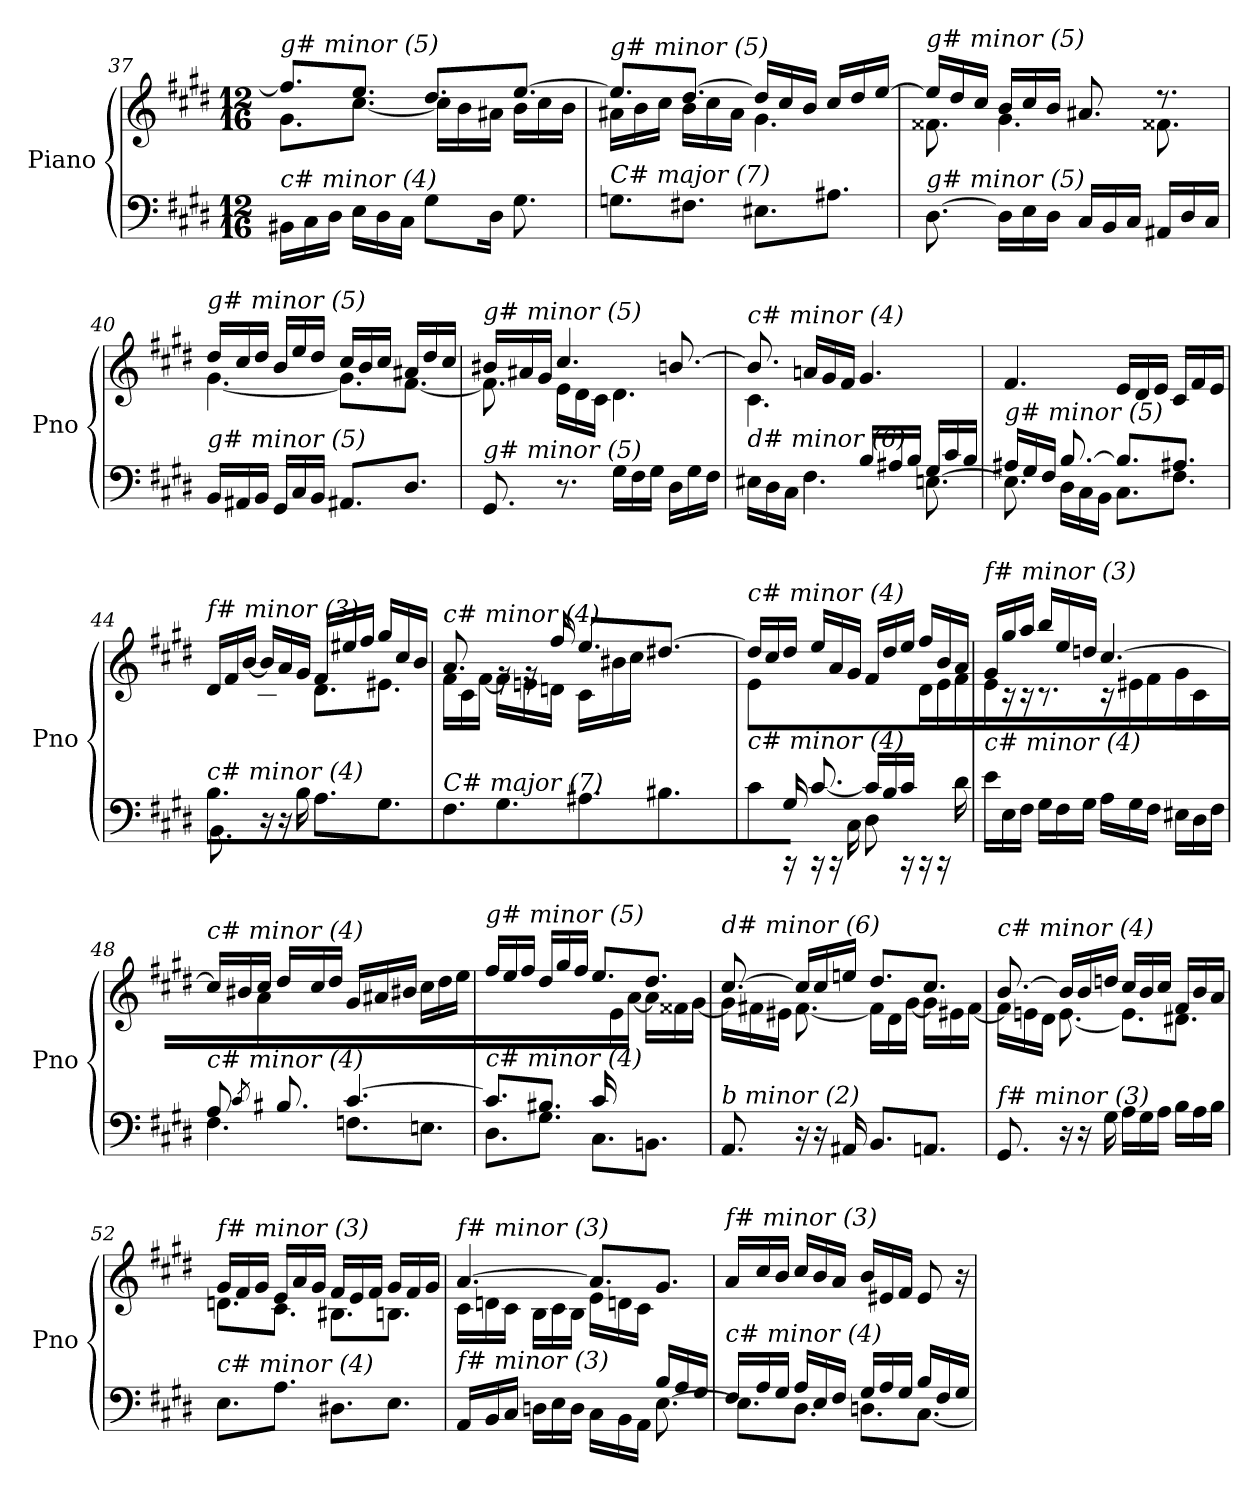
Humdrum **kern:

**kern	**kern
*part1	*part1
*staff2	*staff1
*I"Piano	*
*I'Pno	*
!!LO:LB:g=z
*clefF4	*clefG2
*k[f#c#g#d#]	*k[f#c#g#d#]
*M12/16	*M12/16
=37	=37
*	*^
!	!LO:TX:i:t=g# minor (5)	!
!LO:TX:i:t=c# minor (4)	!	!
16BB#X\LL	8.ff#/L]	8.g#\L
16C#\	.	.
16D#\JJ	.	.
16E\LL	8.ee/J	[8.cc#\J
16D#\	.	.
16C#\JJ	.	.
8G#\L	8.dd#/L	16cc#\LL]
.	.	16b\
16D#\Jk	.	16a#X\JJ
8.G#\	[8.ee/J	16b\LL
.	.	16cc#\
.	.	16b\JJ
=38	=38	=38
!	!LO:TX:i:t=g# minor (5)	!
!LO:TX:i:t=C# major (7)	!	!
8.Gni\L	8.ee/L]	16a#X\LL
.	.	16b\
.	.	16cc#\JJ
8.F#X\J	[8.dd#/J	16b\LL
.	.	16cc#\
.	.	16a#\JJ
8.E#X\L	16dd#/LL]	4.g#\
.	16cc#/	.
.	16b/JJ	.
8.A#X\J	16cc#/LL	.
.	16dd#/	.
.	[16ee/JJ	.
=39	=39	=39
!	!LO:TX:i:t=g# minor (5)	!
!LO:TX:i:t=g# minor (5)	!	!
[8.D#\	16ee/LL]	8.f##X\
.	16dd#/	.
.	16cc#/JJ	.
16D#\LL]	16b/LL	4.g#\
16E\	16cc#/	.
16D#\JJ	16b/JJ	.
16C#/LL	8.a#X/	.
16BB/	.	.
16C#/JJ	.	.
16AA#X/LL	8.r	8.f##X\
16D#/	.	.
16C#/JJ	.	.
!!LO:LB:g=z	!!
=40	=40	=40
!	!LO:TX:i:t=g# minor (5)	!
!LO:TX:i:t=g# minor (5)	!	!
16BB/LL	16dd#/LL	[4.g#\
16AA#X/	16cc#/	.
16BB/JJ	16dd#/JJ	.
16GG#/LL	16b/LL	.
16C#/	16ee/	.
16BB/JJ	16dd#/JJ	.
8.AA#X/L	16cc#/LL	8.g#\L]
.	16b/	.
.	16cc#/JJ	.
8.D#/J	16a#X/LL	[8.f#\J
.	16dd#/	.
.	16cc#/JJ	.
=41	=41	=41
!	!LO:TX:i:t=g# minor (5)	!
!LO:TX:i:t=g# minor (5)	!	!
8.GG#/	16b#X/LL	8.f#\]
.	16a#X/	.
.	16g#/JJ	.
8.r	4.cc#/	16e\LL
.	.	16d#\
.	.	16c#\JJ
16G#\LL	.	4.d#\
16F#\	.	.
16G#\JJ	.	.
16D#\LL	[8.bn/	.
16G#\	.	.
16F#\JJ	.	.
=42	=42	=42
*^	*	*^
*	*^	*	*	*
!	!	!	!LO:TX:i:t=c# minor (4)	!	!
!LO:TX:i:t=d# minor (6)	!	!	!	!	!
4.ryy	16E#X\LL	8.ryy	8.b/]	4.c#\	8.ryy
.	16D#\	.	.	.	.
.	16C#\JJ	.	.	.	.
.	8.ryy	4.F#\	16an/LL	.	2ryy
.	.	.	16g#/	.	.
.	.	.	16f#/JJ	.	.
4.ryy	16B/LL	.	4.g#/	4.ryy	.
.	16A#X/	.	.	.	.
.	16B/JJ	.	.	.	.
.	16G#/LL	[8.En\	.	.	.
.	16c#/	.	.	.	.
.	16B/JJ	.	.	.	16ryy
*	*v	*v	*	*	*
!!LO:LB:g=z
=43	=43	=43	=43	=43
!	!	!LO:TX:i:t=c# minor (4)	!	!
!LO:TX:i:t=g# minor (5)	!	!	!	!
*	*	*v	*v	*v
16A#X/LL	8.E\]	4.f#/
16G#/	.	.
16F#/JJ	.	.
[8.B/	16D#\LL	.
.	16C#\	.
.	16BB\JJ	.
8.B/L]	8.C#\L	16e/LL
.	.	16d#/
.	.	16e/JJ
8.A#X/J	8.F#\J	16c#/LL
.	.	16f#/
.	.	16e/JJ
=44	=44	=44
*	*	*^
!	!	!LO:TX:i:t=f# minor (3)	!
!LO:TX:i:t=c# minor (4)	!	!	!
8.B/L	8.BB\	16d#/LL	8.ryy
.	.	16f#/	.
.	.	[16b/JJ	.
2ryy	16r	16b/LL]	8.c#\J
.	16r	16a/	.
.	16B\	16g#/JJ	.
.	8.A\L	16f#/LL	8.d#\L
.	.	16ee#X/	.
.	.	16ff#/JJ	.
.	8.G#\J	16gg#/LL	8.e#X\J
.	.	16cc#/	.
16ryy	.	16b/JJ	.
*v	*v	*	*
=45	=45	=45
!	!LO:TX:i:t=c# minor (4)	!
!LO:TX:i:t=C# major (7)	!	!
8.F#\L	8.a/	16f#\LL
.	.	16c#\
.	.	[16f#\JJ
8.G#\J	16rg	16f#\LL]
.	16rg	16en\
.	16ff#/	16dn\JJ
8.A#X\L	8.ee/L	16c#\LL
.	.	16b#X\
.	.	16cc#\JJ
8.B#X\J	[8.dd#X/J	16dd#\LLyy
.	.	16g#\
.	.	16f#\JJ
!!LO:LB:g=z	!!
=46	=46	=46
*^	*	*
!	!	!LO:TX:i:t=c# minor (4)	!
!LO:TX:i:t=c# minor (4)	!	!	!
8c#\	8ryy	16dd#/LL]	8e\L
.	.	16cc#/	.
16rCC	16G#/Jk	16dd#/JJ	4..ryy
16rCC	[8.c#/	16ee/LL	.
16rCC	.	16a/	.
16C#\	.	16g#/JJ	.
8D#\	16c#/LL]	16f#/LL	.
.	16B/	16dd#/	.
16rCC	16c#/JJ	16ee/JJ	.
16rCC	8.ryy	16ff#/LL	16d#\LL
16rCC	.	16b/	16e\
16d#\	.	16a/JJ	16f#\JJ
=47	=47	=47	=47
!	!	!LO:TX:i:t=f# minor (3)	!
!LO:TX:i:t=c# minor (4)	!	!	!
2ryy	16e\LL	16g#/LL	16e\
.	16E\	16gg#/	16r
.	16F#\JJ	16aa/JJ	16r
.	16G#\LL	16bb/LL	8.r
.	16F#\	16ee/	.
.	16G#\JJ	16ddn/JJ	.
.	16A\LL	[4.cc#/	16r
.	16G#\	.	16e#X\LL
8.ryy	16F#\JJ	.	16f#\JJ
.	16E#Xj\LL	.	16g#\LL
.	16D#\	.	16c#\
16B/JJ	16F#i\JJ	.	16ryy
=48	=48	=48	=48
*	*^	*	*^
!	!	!	!LO:TX:i:t=c# minor (4)	!	!
!LO:TX:i:t=c# minor (4)	!	!	!	!	!
8A/L	4.F#\	8.ryy	16cc#/LL]	8ryy	8.ryy
.	.	.	16b#X/	.	.
16ryy	.	.	16cc#/JJ	16a\Jk	.
8qc#/	.	.	.	.	.
8.B#X/	.	16c#!yy	16dd#/LL	2ryy	8.ryy
.	.	8B#!yy	16cc#/	.	.
.	.	.	16dd#/JJ	.	.
[4.c#/	8.Fni\L	4.ryy	16g#/LL	.	4.ryy
.	.	.	16a#X/	.	.
.	.	.	16b#X/JJ	.	.
.	8.En\J	.	16cc#\LL	.	.
.	.	.	16dd#\	.	.
.	.	.	16ee\JJ	16ryy	.
!!LO:LB:g=z	!!	!!
=49	=49	=49	=49	=49	=49
!	!	!	!LO:TX:i:t=g# minor (5)	!	!
!LO:TX:i:t=c# minor (4)	!	!	!	!	!
4.ryy	8.c#/L]	8.D#\L	16ff#/LL	4.ryy	4.ryy
.	.	.	16ee/	.	.
.	.	.	16ff#/JJ	.	.
.	8.B#X/J	8.G#\J	16dd#/LL	.	.
.	.	.	16gg#/	.	.
.	.	.	16ff#/JJ	.	.
16c#/LL	8.C#\L	4.ryy	8.ee/L	16ryy	4.ryy
4ryy	.	.	.	16e\	.
.	.	.	.	[16a\JJ	.
.	8.BBn\J	.	8.dd#/J	16a\LL]	.
.	.	.	.	16f##X\	.
16ryy	.	.	.	[16g#\JJ	.
*v	*v	*v	*	*	*
*	*	*v	*v
=50	=50	=50
!	!LO:TX:i:t=d# minor (6)	!
!LO:TX:i:t=b minor (2)	!	!
8.AA/	[8.cc#/	16g#\LL]
.	.	16f#X\
.	.	16e#X\JJ
16r	16cc#/LL]	[8.f#\
16r	16cc#/	.
16AA#X/	16een/JJ	.
8.BB/L	8.dd#/L	16f#\LL]
.	.	16d#\
.	.	[16g#\JJ
8.AAn/J	8.cc#/J	16g#\LL]
.	.	16e#X\
.	.	[16f#\JJ
=51	=51	=51
!	!LO:TX:i:t=c# minor (4)	!
!LO:TX:i:t=f# minor (3)	!	!
8.GG#/	[8.b/	16f#\LL]
.	.	16en\
.	.	16d#\JJ
16r	16b/LL]	[8.e\
16r	16b/	.
16G#\	16ddn/JJ	.
16A\LL	16cc#/LL	8.e\L]
16G#\	16b/	.
16A\JJ	16cc#/JJ	.
16B\LL	16f#/LL	8.d#X\J
16A\	16b/	.
16B\JJ	16a/JJ	.
!!LO:PB:g=z	!!
=52	=52	=52
!	!LO:TX:i:t=f# minor (3)	!
!LO:TX:i:t=c# minor (4)	!	!
8.E\L	16g#/LL	8.dn\L
.	16f#/	.
.	16g#/JJ	.
8.A\J	16e/LL	8.c#\J
.	16a/	.
.	16g#/JJ	.
8.D#X\L	16f#/LL	8.B#Xi\L
.	16e/	.
.	16f#/JJ	.
8.E\J	16g#/LL	8.B\J
.	16f#/	.
.	16g#/JJ	.
=53	=53	=53
*^	*	*^
*	*^	*	*	*
!	!	!	!LO:TX:i:t=f# minor (3)	!	!
!LO:TX:i:t=f# minor (3)	!	!	!	!	!
2ryy	16AA/LL	2ryy	[4.a/	16c#\LL	2ryy
.	16BB/	.	.	16dn\	.
.	16C#/JJ	.	.	16c#\JJ	.
.	16Dn\LL	.	.	16B\LL	.
.	16E\	.	.	16c#\	.
.	16D\JJ	.	.	16B\JJ	.
.	16C#\LL	.	8.a/L]	16e\LL	.
.	16BB\	.	.	16dn\	.
16ryy	16AA\JJ	16ryy	.	16c#\JJ	16ryy
8.ryy	16B/LL	[8.E\	8.g#/J	8.ryy	8.ryy
.	16A/	.	.	.	.
.	16G#/JJ	.	.	.	.
*	*v	*v	*	*	*
*	*	*v	*v	*v
=54	=54	=54
!	!	!LO:TX:i:t=f# minor (3)
!LO:TX:i:t=c# minor (4)	!	!
16F#/LL	8.E\L]	16a/LL
16A/	.	16cc#/
16G#/JJ	.	16b/JJ
16A/LL	8.D#\J	16cc#/LL
16E/	.	16b/
16F#/JJ	.	16a/JJ
16G#/LL	8.Dn\L	16b/LL
16A/	.	16e#X/
16G#/JJ	.	16f#/JJ
16B/LL	[8.C#\J	8e#/
16F#/	.	.
16G#/JJ	.	16r
*v	*v	*
=	=
*-	*-
